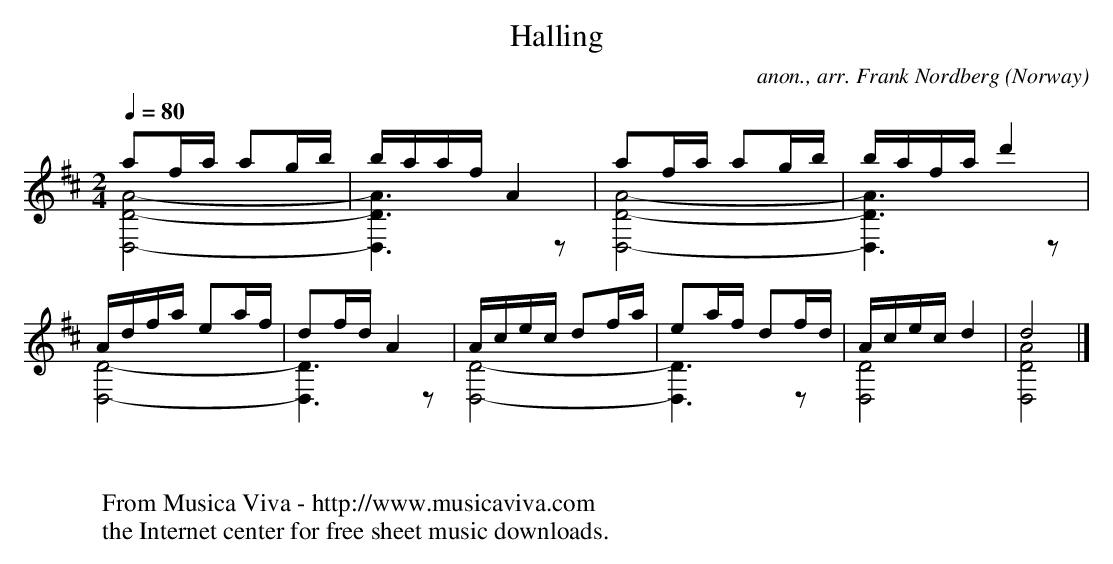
X:1
T:Halling
C:anon., arr. Frank Nordberg
O:Norway
V:1 Program 1 25 up %Acoustic guitar
V:2 Program 1 25 merge down %Acoustic guitar
M:2/4
L:1/16
Q:1/4=80
K:D
V:1
a2fa a2gb|baafA4|a2fa a2gb|bafad'4|
V:2
[D,8-D8-A8-]|[D,6D6A6]z2|[D,8-D8-A8-]|[D,6D6A6]z2|
V:1
Adfa e2af|d2fdA4|Acec d2fa|e2af d2fd|Acecd4|d8|]
V:2
[D,8-D8-]|[D,6D6]z2|[D,8-D8-]|[D,6D6]z2|[D,8D8]|[D,8D8A8]|]
W:
W:
W:  From Musica Viva - http://www.musicaviva.com
W:  the Internet center for free sheet music downloads.
